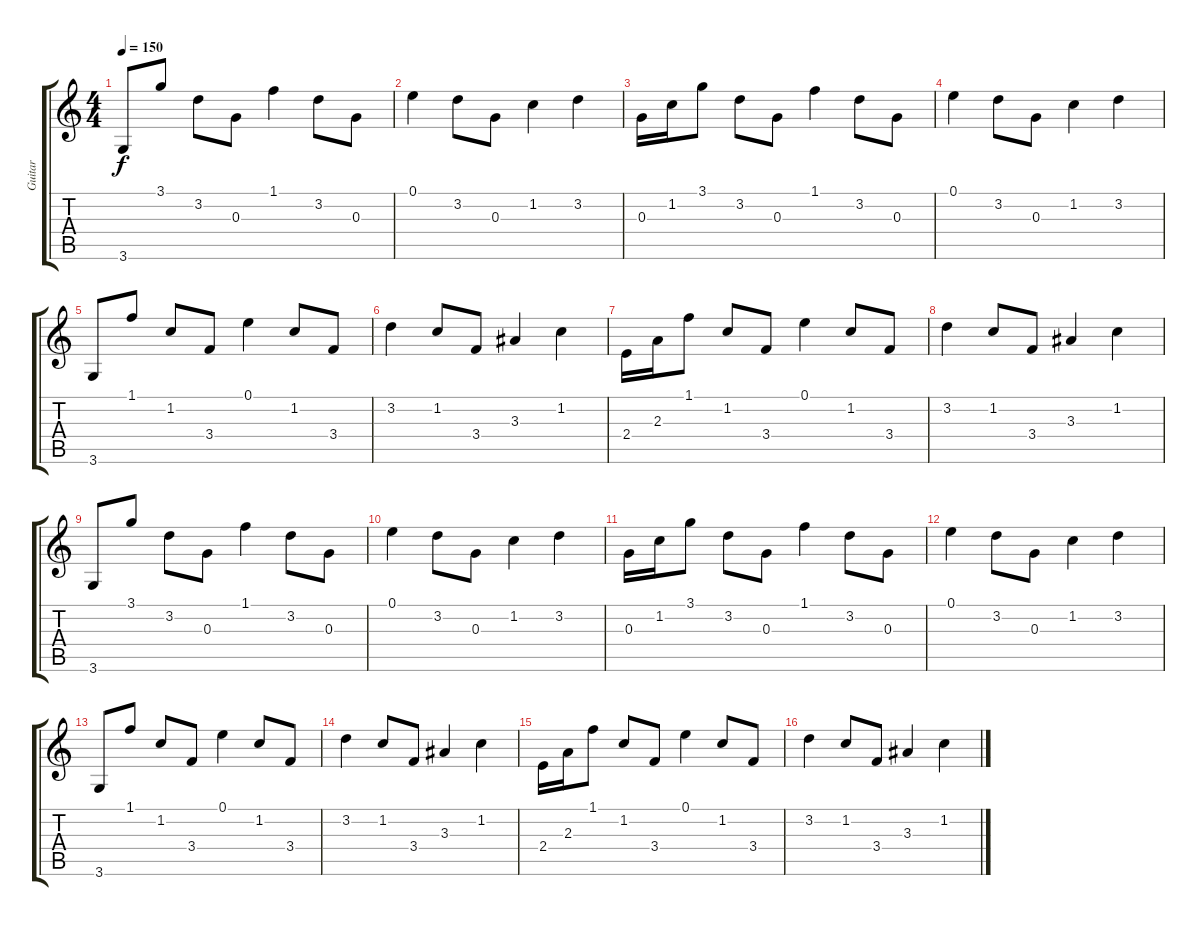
\track ("Guitar" "Guitar") {instrument electricguitarjazz}
\staff {score tabs}
\tuning (E4 B3 G3 D3 A2 E2) {hide}
\ts (4 4)
\tempo 150
\clef g2
\ks c
3.6.8{dy f} 3.1.8 3.2.8 0.3.8 1.1.4 3.2.8 0.3.8 |
0.1.4 3.2.8 0.3.8 1.2.4 3.2.4 |
0.3.16 1.2.16 3.1.8 3.2.8 0.3.8 1.1.4 3.2.8 0.3.8 |
0.1.4 3.2.8 0.3.8 1.2.4 3.2.4 |
3.6.8 1.1.8 1.2.8 3.4.8 0.1.4 1.2.8 3.4.8 |
3.2.4 1.2.8 3.4.8 3.3.4 1.2.4 |
2.4.16 2.3.16 1.1.8 1.2.8 3.4.8 0.1.4 1.2.8 3.4.8 |
3.2.4 1.2.8 3.4.8 3.3.4 1.2.4 |
3.6.8 3.1.8 3.2.8 0.3.8 1.1.4 3.2.8 0.3.8 |
0.1.4 3.2.8 0.3.8 1.2.4 3.2.4 |
0.3.16 1.2.16 3.1.8 3.2.8 0.3.8 1.1.4 3.2.8 0.3.8 |
0.1.4 3.2.8 0.3.8 1.2.4 3.2.4 |
3.6.8 1.1.8 1.2.8 3.4.8 0.1.4 1.2.8 3.4.8 |
3.2.4 1.2.8 3.4.8 3.3.4 1.2.4 |
2.4.16 2.3.16 1.1.8 1.2.8 3.4.8 0.1.4 1.2.8 3.4.8 |
3.2.4 1.2.8 3.4.8 3.3.4 1.2.4
